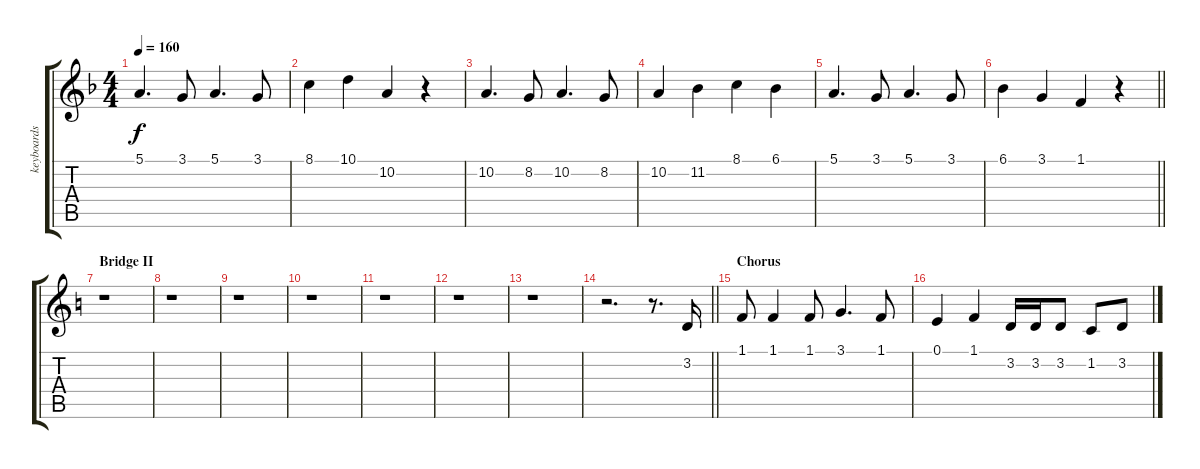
\track ("keyboards 1" "keyboards ") {instrument flute}
\staff {score tabs}
\tuning (E4 B3 G3 D3 A2 E2) {hide}
\ts (4 4)
\tempo 160
\clef g2
\ks dminor
5.1.4{d dy f} 3.1.8 5.1.4{d} 3.1.8 |
8.1.4 10.1.4 10.2.4 r.4 |
10.2.4{d} 8.2.8 10.2.4{d} 8.2.8 |
10.2.4 11.2.4 8.1.4 6.1.4 |
5.1.4{d} 3.1.8 5.1.4{d} 3.1.8 |
\barLineRight lightlight
6.1.4 3.1.4 1.1.4 r.4 |
\section ("" "Bridge II")
\ks c
r.1 |
r.1 |
r.1 |
r.1 |
r.1 |
r.1 |
r.1 |
\barLineRight lightlight
r.2{d} r.8{d} 3.2.16 |
\section ("" "Chorus")
1.1.8 1.1.4 1.1.8 3.1.4{d} 1.1.8 |
0.1.4 1.1.4 3.2.16 3.2.16 3.2.8 1.2.8 3.2.8
